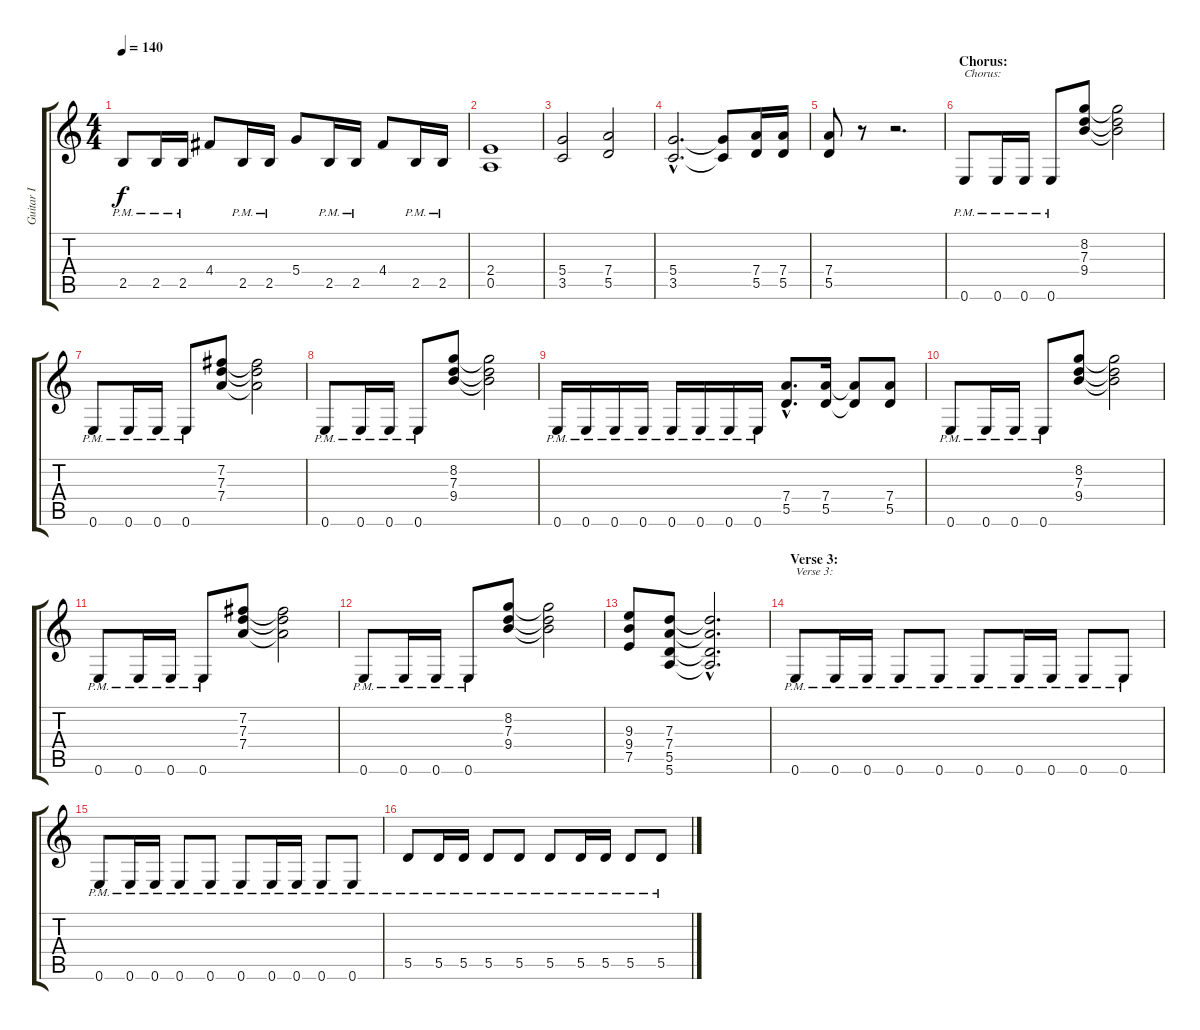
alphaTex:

\track ("Guitar I" "Guitar I") {instrument distortionguitar}
\staff {score tabs}
\tuning (E4 B3 G3 D3 A2 E2) {hide}
\ts (4 4)
\tempo 140
\clef g2
\ks c
2.5{pm}.8{dy f} 2.5{pm}.16 2.5{pm}.16 4.4.8 2.5{pm}.16 2.5{pm}.16 5.4.8 2.5{pm}.16 2.5{pm}.16 4.4.8 2.5{pm}.16 2.5{pm}.16 |
(2.4 0.5).1 |
(5.4 3.5).2 (7.4 5.5).2 |
(5.4{hac} 3.5{hac}).2{d} (5.4{t} 3.5{t}).8 (7.4 5.5).16 (7.4 5.5).16 |
(7.4 5.5).8 r.8 r.2{d} |
\section ("" "Chorus:")
0.6{pm}.8{txt "Chorus:"} 0.6{pm}.16 0.6{pm}.16 0.6{pm}.8 (8.2 7.3 9.4).8 (8.2{t} 7.3{t} 9.4{t}).2 |
0.6{pm}.8 0.6{pm}.16 0.6{pm}.16 0.6{pm}.8 (7.2 7.3 7.4).8 (7.2{t} 7.3{t} 7.4{t}).2 |
0.6{pm}.8 0.6{pm}.16 0.6{pm}.16 0.6{pm}.8 (8.2 7.3 9.4).8 (8.2{t} 7.3{t} 9.4{t}).2 |
0.6{pm}.16 0.6{pm}.16 0.6{pm}.16 0.6{pm}.16 0.6{pm}.16 0.6{pm}.16 0.6{pm}.16 0.6{pm}.16 (7.4{hac} 5.5{hac}).8{d} (7.4 5.5).16 (7.4{t} 5.5{t}).8 (7.4 5.5).8 |
0.6{pm}.8 0.6{pm}.16 0.6{pm}.16 0.6{pm}.8 (8.2 7.3 9.4).8 (8.2{t} 7.3{t} 9.4{t}).2 |
0.6{pm}.8 0.6{pm}.16 0.6{pm}.16 0.6{pm}.8 (7.2 7.3 7.4).8 (7.2{t} 7.3{t} 7.4{t}).2 |
0.6{pm}.8 0.6{pm}.16 0.6{pm}.16 0.6{pm}.8 (8.2 7.3 9.4).8 (8.2{t} 7.3{t} 9.4{t}).2 |
(9.3 9.4 7.5).8 (7.3 7.4 5.5 5.6).8 (7.3{hac t} 7.4{hac t} 5.5{hac t} 5.6{hac t}).2{d} |
\section ("" "Verse 3:")
0.6{pm}.8{txt "Verse 3:"} 0.6{pm}.16 0.6{pm}.16 0.6{pm}.8 0.6{pm}.8 0.6{pm}.8 0.6{pm}.16 0.6{pm}.16 0.6{pm}.8 0.6{pm}.8 |
0.6{pm}.8 0.6{pm}.16 0.6{pm}.16 0.6{pm}.8 0.6{pm}.8 0.6{pm}.8 0.6{pm}.16 0.6{pm}.16 0.6{pm}.8 0.6{pm}.8 |
5.5{pm}.8 5.5{pm}.16 5.5{pm}.16 5.5{pm}.8 5.5{pm}.8 5.5{pm}.8 5.5{pm}.16 5.5{pm}.16 5.5{pm}.8 5.5{pm}.8
